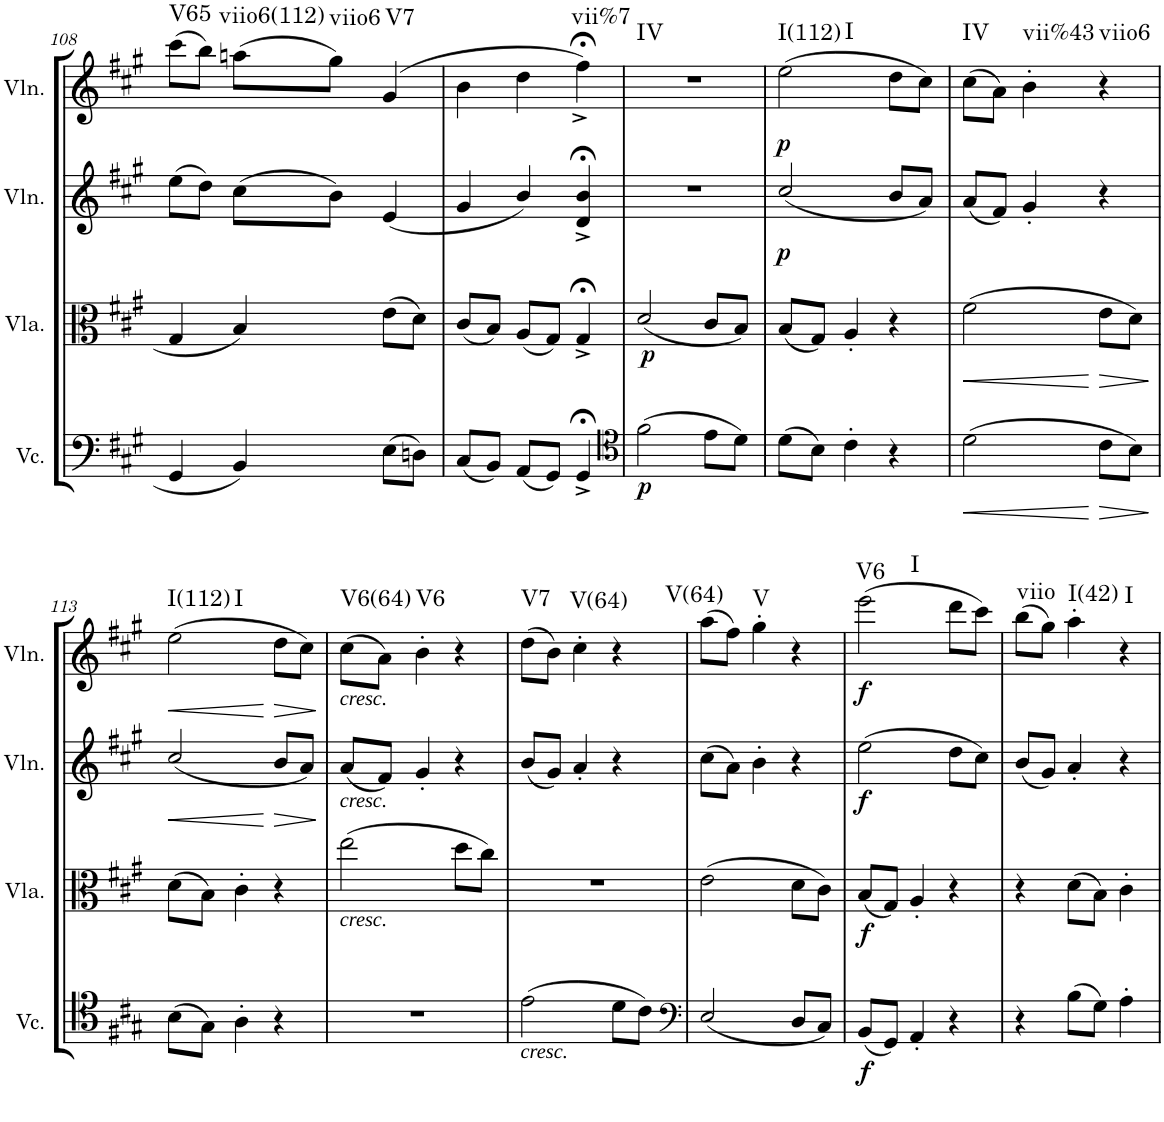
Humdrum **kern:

**kern	**dynam	**kern	**dynam	**kern	**dynam	**kern	**dynam	**harte
*part4	*part4	*part3	*part3	*part2	*part2	*part1	*part1	*part1
*staff4	*staff4	*staff3	*staff3	*staff2	*staff2	*staff1	*staff1	*
*I"Violoncello	*	*I"Viola	*	*I"Violin	*	*I"Violin	*	*
*I'Vc.	*	*I'Vla.	*	*I'Vln.	*	*I'Vln.	*	*
!!LO:PB:g=z
*clefF4	*	*clefC3	*	*clefG2	*	*clefG2	*	*
*k[f#c#g#]	*	*k[f#c#g#]	*	*k[f#c#g#]	*	*k[f#c#g#]	*	*
*M3/4	*	*M3/4	*	*M3/4	*	*M3/4	*	*
=108	=108	=108	=108	=108	=108	=108	=108	=108
!	!	!	!	!	!	!	!	!LO:H:kt=V65
4GG#/	.	4G#/	.	(8ee\L	.	(8ccc#\L	.	N
.	.	.	.	8dd\J)	.	8bb\J)	.	.
!	!	!	!	!	!	!	!	!LO:H:kt=viio6(112)
4BB/	.	4B/	.	(8cc#\L	.	(8aan\L	.	N
!	!	!	!	!	!	!	!	!LO:H:kt=viio6
.	.	.	.	8b\J)	.	8gg#\J)	.	N
!	!	!	!	!	!	!	!	!LO:H:kt=V7
(8E\L	.	(8e\L	.	(4e/	.	(4g#/	.	N
8Dn\J)	.	8d\J)	.	.	.	.	.	.
=109	=109	=109	=109	=109	=109	=109	=109	=109
(8C#/L	.	(8c#/L	.	4g#/	.	4b\	.	.
8BB/J)	.	8B/J)	.	.	.	.	.	.
(8AA/L	.	(8A/L	.	4b/)	.	4dd\	.	.
8GG#/J)	.	8G#/J)	.	.	.	.	.	.
!	!	!	!	!	!	!	!	!LO:H:kt=vii%7
4GG#;<^</	.	4G#;<^</	.	4d/;<^< 4b/;<^<	.	4ff#;<^<\)	.	N
=110	=110	=110	=110	=110	=110	=110	=110	=110
*clefC4	*	*	*	*	*	*	*	*
!	!LO:DY:b	!	!LO:DY:b	!	!	!	!	!LO:H:kt=IV
(2f#\	p	(2d/	p	2.r	.	2.r	.	N
8e\L	.	8c#/L	.	.	.	.	.	.
8d\J)	.	8B/J)	.	.	.	.	.	.
=111	=111	=111	=111	=111	=111	=111	=111	=111
!	!	!	!	!	!LO:DY:b	!	!LO:DY:b	!LO:H:n=1:kt=I(112)
!	!	!	!	!	!	!	!	!LO:H:n=2:kt=I
(8d\L	.	(8B/L	.	(2cc#/	p	(2ee\	p	N N
8B\J)	.	8G#/J)	.	.	.	.	.	.
4c#'\	.	4A'/	.	.	.	.	.	.
4r	.	4r	.	8b/L	.	8dd\L	.	.
.	.	.	.	8a/J)	.	8cc#\J)	.	.
=112	=112	=112	=112	=112	=112	=112	=112	=112
!	!LO:HP:b	!	!LO:HP:b	!	!	!	!	!LO:H:kt=IV
(2d\	<	(2f#\	<	(8a/L	.	(8cc#\L	.	N
.	.	.	.	8f#/J)	.	8a\J)	.	.
!	!	!	!	!	!	!	!	!LO:H:kt=vii%43
.	.	.	.	4g#'/	.	4b'\	.	N
!	!LO:HP:n=1:b	!	!LO:HP:n=1:b	!	!	!	!	!LO:H:kt=viio6
8c#\L	[ >	8e\L	[ >	4r	.	4r	.	N
8B\J)	.	8d\J)	.	.	.	.	.	.
.	]	.	]	.	.	.	.	.
!!LO:LB:g=z
=113	=113	=113	=113	=113	=113	=113	=113	=113
!	!	!	!	!	!LO:HP:b	!	!LO:HP:b	!LO:H:n=1:kt=I(112)
!	!	!	!	!	!	!	!	!LO:H:n=2:kt=I
(8B\L	.	(8d\L	.	(2cc#/	<	(2ee\	<	N N
8G#\J)	.	8B\J)	.	.	.	.	.	.
4A'\	.	4c#'\	.	.	.	.	.	.
!	!	!	!	!	!LO:HP:n=1:b	!	!LO:HP:n=1:b	!
4r	.	4r	.	8b/L	[ >	8dd\L	[ >	.
.	.	.	.	8a/J)	.	8cc#\J)	.	.
.	.	.	.	.	]	.	]	.
=114	=114	=114	=114	=114	=114	=114	=114	=114
!	!	!	!	!	!	!LO:TX:b:i:t=cresc.	!	!
!	!	!	!	!LO:TX:b:i:t=cresc.	!	!	!	!
!	!	!LO:TX:b:i:t=cresc.	!	!	!	!	!	!LO:H:kt=V6(64)
2.r	.	(2ee\	.	(8a/L	.	(8cc#\L	.	N
.	.	.	.	8f#/J)	.	8a\J)	.	.
!	!	!	!	!	!	!	!	!LO:H:kt=V6
.	.	.	.	4g#'/	.	4b'\	.	N
.	.	8dd\L	.	4r	.	4r	.	.
.	.	8cc#\J)	.	.	.	.	.	.
=115	=115	=115	=115	=115	=115	=115	=115	=115
!LO:TX:b:i:t=cresc.	!	!	!	!	!	!	!	!LO:H:kt=V7
(2e\	.	2.r	.	(8b/L	.	(8dd\L	.	N
.	.	.	.	8g#/J)	.	8b\J)	.	.
!	!	!	!	!	!	!	!	!LO:H:kt=V(64)
.	.	.	.	4a'/	.	4cc#'\	.	N
8d\L	.	.	.	4r	.	4r	.	.
8c#\J)	.	.	.	.	.	.	.	.
=116	=116	=116	=116	=116	=116	=116	=116	=116
*clefF4	*	*	*	*	*	*	*	*
!	!	!	!	!	!	!	!	!LO:H:kt=V(64)
(2E/	.	(2e\	.	(8cc#\L	.	(8aa\L	.	N
.	.	.	.	8a\J)	.	8ff#\J)	.	.
!	!	!	!	!	!	!	!	!LO:H:kt=V
.	.	.	.	4b'\	.	4gg#'\	.	N
8D/L	.	8d\L	.	4r	.	4r	.	.
8C#/J)	.	8c#\J)	.	.	.	.	.	.
=117	=117	=117	=117	=117	=117	=117	=117	=117
!	!LO:DY:b	!	!LO:DY:b	!	!LO:DY:b	!	!LO:DY:b	!LO:H:n=1:kt=V6
!	!	!	!	!	!	!	!	!LO:H:n=2:kt=I
(8BB/L	f	(8B/L	f	(2ee\	f	(2eee\	f	N N
8GG#/J)	.	8G#/J)	.	.	.	.	.	.
4AA'/	.	4A'/	.	.	.	.	.	.
4r	.	4r	.	8dd\L	.	8ddd\L	.	.
.	.	.	.	8cc#\J)	.	8ccc#\J)	.	.
=118	=118	=118	=118	=118	=118	=118	=118	=118
!	!	!	!	!	!	!	!	!LO:H:kt=viio
4r	.	4r	.	(8b/L	.	(8bb\L	.	N
.	.	.	.	8g#/J)	.	8gg#\J)	.	.
!	!	!	!	!	!	!	!	!LO:H:kt=I(42)
(8B\L	.	(8d\L	.	4a'/	.	4aa'\	.	N
8G#\J)	.	8B\J)	.	.	.	.	.	.
!	!	!	!	!	!	!	!	!LO:H:kt=I
4A'\	.	4c#'\	.	4r	.	4r	.	N
=	=	=	=	=	=	=	=	=
*-	*-	*-	*-	*-	*-	*-	*-	*-
